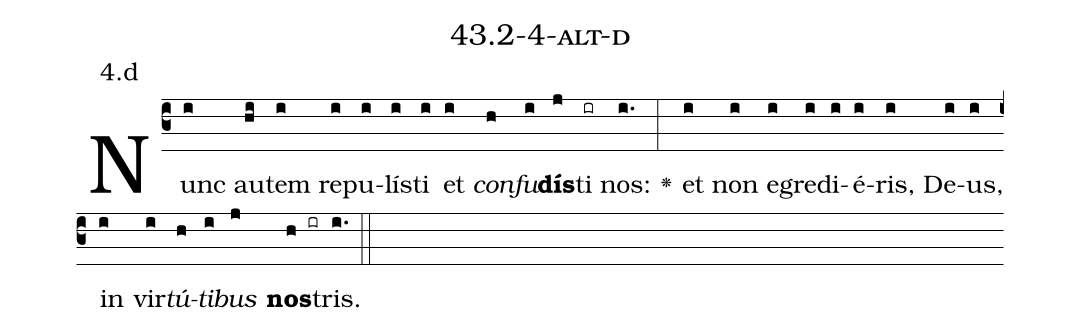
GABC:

name: 43.2-4-alt-d;
annotation: 4.d;
%%
(c3)Nunc(i) au(hi)tem(i) re(i)pu(i)lís(i)ti(i) et(i) <i>con</i>(h)<i>fu</i>(i)<b>dís</b>(j)ti(ir) nos:(i.) <v>\greheightstar</v>(:) et(i) non(i) e(i)gre(i)di(i)é(i)ris,(i) De(i)us,(i) in(i) vir(i)<i>tú</i>(h)<i>ti</i>(i)<i>bus</i>(j) <b>nos</b>(h ir)tris.(i.) (::)


%E(i) u(h) o(i) u(j) a(h) e.(i.) (::)
